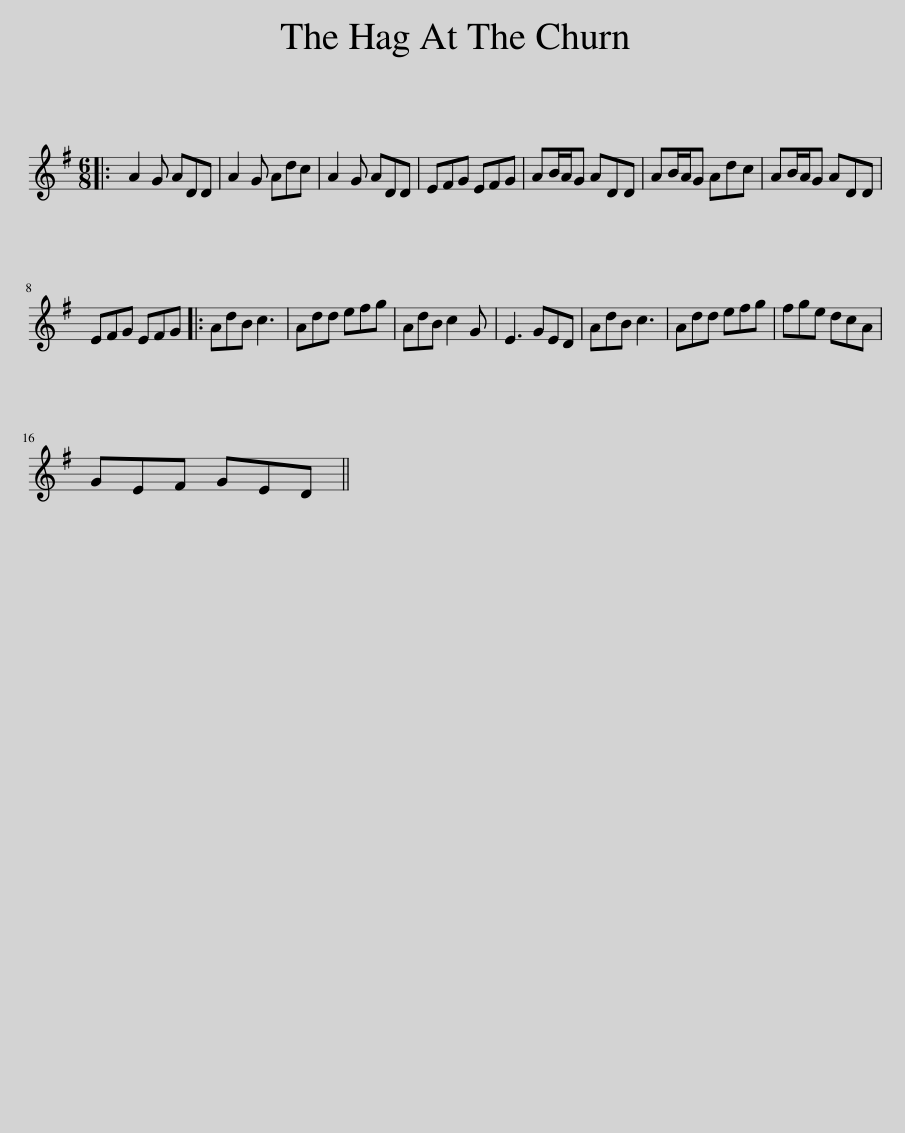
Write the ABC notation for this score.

X:1
L:1/8
M:6/8
I:linebreak $
K:G
V:1 treble
V:1
|: A2 G ADD | A2 G Adc | A2 G ADD | EFG EFG | AB/A/G ADD | %5
 AB/A/G Adc | AB/A/G ADD |$ EFG EFG |: AdB c3 | Add efg | %10
 AdB c2 G | E3 GED | AdB c3 | Add efg | fge dcA |$ %15
 GEF GED || %16
